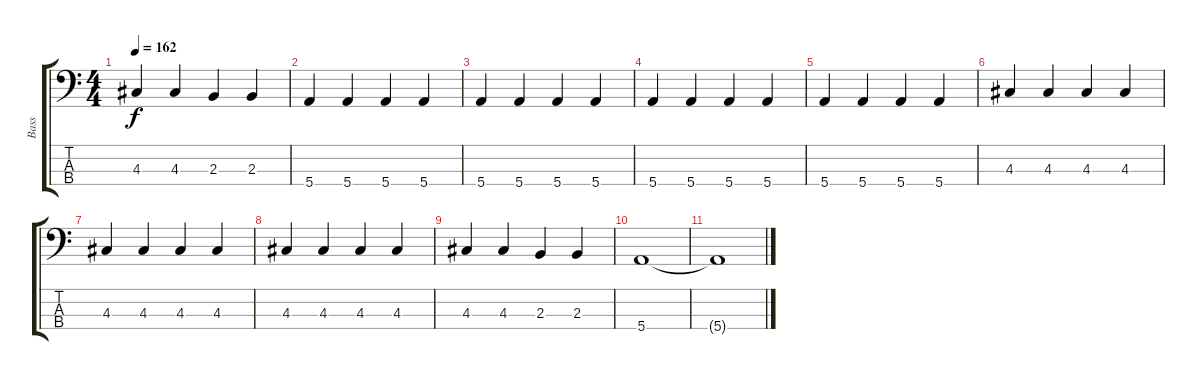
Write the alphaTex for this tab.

\track ("Bass" "Bass") {instrument electricbassfinger}
\staff {score tabs}
\tuning (G2 D2 A1 E1) {hide}
\ts (4 4)
\tempo 162
\clef f4
\ks c
4.3.4{dy f} 4.3.4 2.3.4 2.3.4 |
5.4.4 5.4.4 5.4.4 5.4.4 |
5.4.4 5.4.4 5.4.4 5.4.4 |
5.4.4 5.4.4 5.4.4 5.4.4 |
5.4.4 5.4.4 5.4.4 5.4.4 |
4.3.4 4.3.4 4.3.4 4.3.4 |
4.3.4 4.3.4 4.3.4 4.3.4 |
4.3.4 4.3.4 4.3.4 4.3.4 |
4.3.4 4.3.4 2.3.4 2.3.4 |
5.4.1 |
5.4{t}.1
